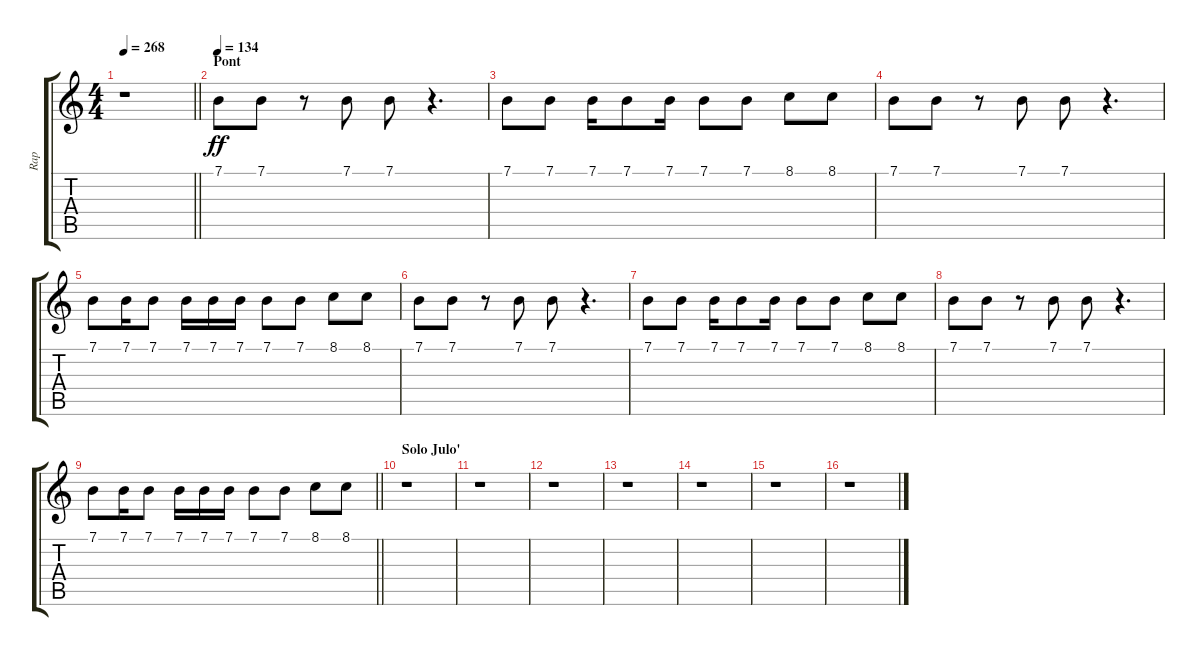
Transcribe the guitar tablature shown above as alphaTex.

\track ("Rap" "Rap") {mute instrument mutedtrumpet}
\staff {score tabs}
\tuning (E4 B3 G3 D3 A2 E2) {hide}
\ts (4 4)
\tempo 268
\clef g2
\barLineRight lightlight
\ks c
r.1{dy ff} |
\section ("" "Pont")
\tempo 134
7.1.8 7.1.8 r.8 7.1.8 7.1.8 r.4{d} |
7.1.8 7.1.8 7.1.16 7.1.8 7.1.16 7.1.8 7.1.8 8.1.8 8.1.8 |
7.1.8 7.1.8 r.8 7.1.8 7.1.8 r.4{d} |
7.1.8 7.1.16 7.1.8 7.1.16 7.1.16 7.1.16 7.1.8 7.1.8 8.1.8 8.1.8 |
7.1.8 7.1.8 r.8 7.1.8 7.1.8 r.4{d} |
7.1.8 7.1.8 7.1.16 7.1.8 7.1.16 7.1.8 7.1.8 8.1.8 8.1.8 |
7.1.8 7.1.8 r.8 7.1.8 7.1.8 r.4{d} |
\barLineRight lightlight
7.1.8 7.1.16 7.1.8 7.1.16 7.1.16 7.1.16 7.1.8 7.1.8 8.1.8 8.1.8 |
\section ("" "Solo Julo'")
r.1 |
r.1 |
r.1 |
r.1 |
r.1 |
r.1 |
r.1
